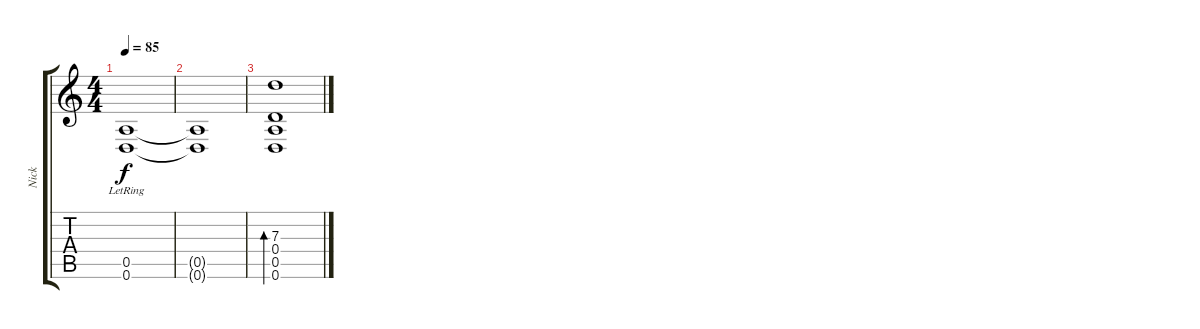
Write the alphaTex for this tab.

\track ("Nick" "Nick") {instrument overdrivenguitar}
\staff {score tabs}
\tuning (E4 B3 G3 D3 A2 D2) {hide}
\ts (4 4)
\tempo 85
\clef g2
\ks c
(0.5 0.6{lr}).1{dy f volume 16 instrument acousticguitarsteel} |
(0.5{t} 0.6{t}).1 |
(7.3 0.4 0.5 0.6).1{bd 120}
